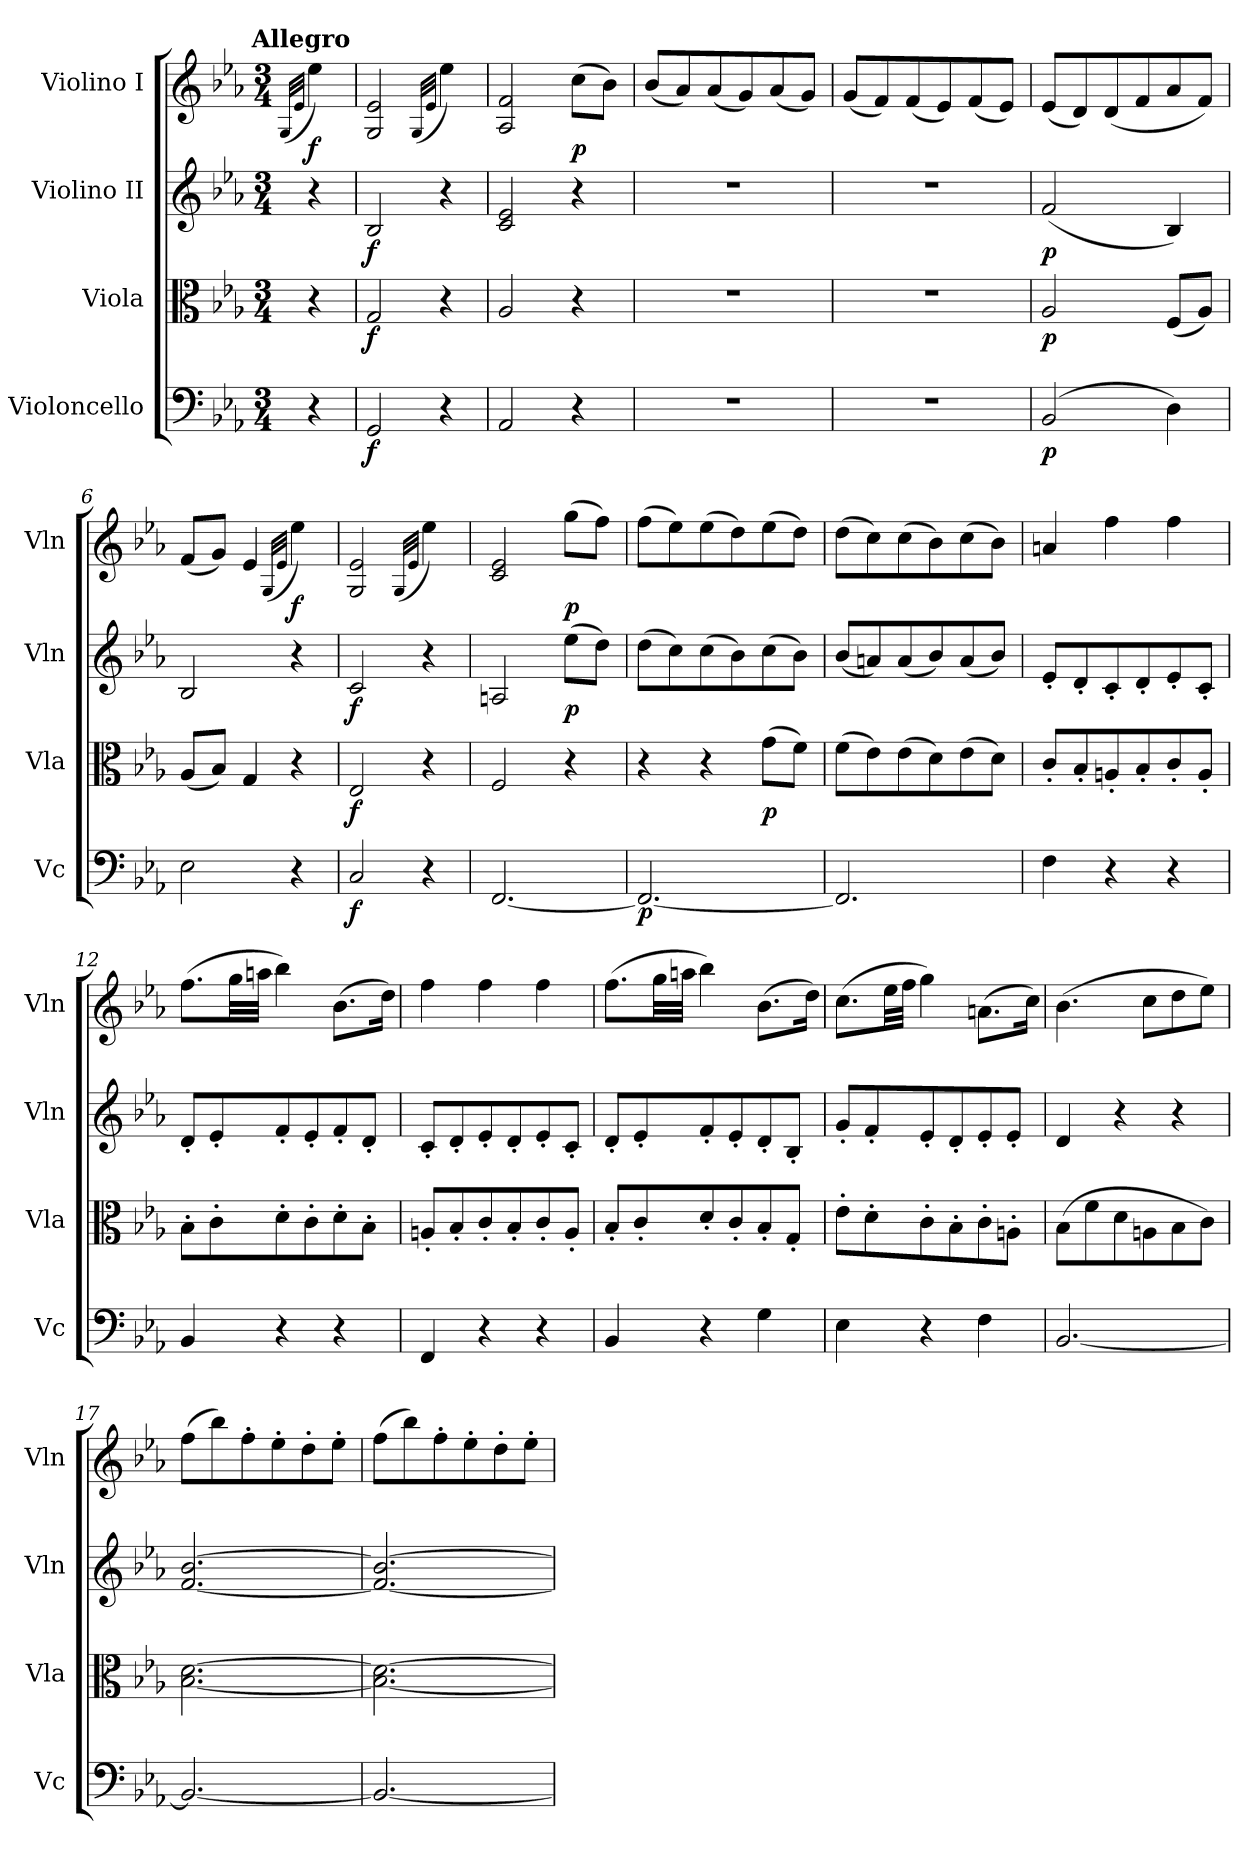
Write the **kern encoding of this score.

**kern	**dynam	**kern	**dynam	**kern	**dynam	**kern	**dynam
*part4	*part4	*part3	*part3	*part2	*part2	*part1	*part1
*staff4	*staff4	*staff3	*staff3	*staff2	*staff2	*staff1	*staff1
*I"Violoncello	*	*I"Viola	*	*I"Violino II	*	*I"Violino I	*
*I'Vc	*	*I'Vla	*	*I'Vln	*	*I'Vln	*
*clefF4	*	*clefC3	*	*clefG2	*	*clefG2	*
*k[b-e-a-]	*	*k[b-e-a-]	*	*k[b-e-a-]	*	*k[b-e-a-]	*
*E-:	*	*E-:	*	*E-:	*	*E-:	*
!!LO:TX:omd:t=Allegro
*M3/4	*	*M3/4	*	*M3/4	*	*M3/4	*
*MM120	*	*MM120	*	*MM120	*	*MM120	*
=	=	=	=	=	=	=	=
.	.	.	.	.	.	(32qGLLL	.
.	.	.	.	.	.	32qe-JJJ	.
4r	.	4r	.	4r	.	4ee-)	f
=1	=1	=1	=1	=1	=1	=1	=1
2GG	f	2G	f	2B-	f	2e- 2G	.
.	.	.	.	.	.	(32qGLLL	.
.	.	.	.	.	.	32qe-JJJ	.
4r	.	4r	.	4r	.	4ee-)	.
=2	=2	=2	=2	=2	=2	=2	=2
2AA-	.	2A-	.	2e- 2c	.	2f 2A-	.
4r	.	4r	.	4r	.	(8ccL	p
.	.	.	.	.	.	8b-J)	.
=3	=3	=3	=3	=3	=3	=3	=3
2.r	.	2.r	.	2.r	.	(8b-L	.
.	.	.	.	.	.	8a-)	.
.	.	.	.	.	.	(8a-	.
.	.	.	.	.	.	8g)	.
.	.	.	.	.	.	(8a-	.
.	.	.	.	.	.	8gJ)	.
=4	=4	=4	=4	=4	=4	=4	=4
2.r	.	2.r	.	2.r	.	(8gL	.
.	.	.	.	.	.	8f)	.
.	.	.	.	.	.	(8f	.
.	.	.	.	.	.	8e-)	.
.	.	.	.	.	.	(8f	.
.	.	.	.	.	.	8e-J)	.
=5	=5	=5	=5	=5	=5	=5	=5
(2BB-	p	2A-	p	(2f	p	(8e-L	.
.	.	.	.	.	.	8d)	.
.	.	.	.	.	.	(8d	.
.	.	.	.	.	.	8f	.
4D)	.	(8FL	.	4B-)	.	8a-	.
.	.	8A-J)	.	.	.	8fJ)	.
=6	=6	=6	=6	=6	=6	=6	=6
2E-	.	(8A-L	.	2B-	.	(8fL	.
.	.	8B-J)	.	.	.	8gJ)	.
.	.	4G	.	.	.	4e-	.
.	.	.	.	.	.	(32qGLLL	.
.	.	.	.	.	.	32qe-JJJ	.
4r	.	4r	.	4r	.	4ee-)	f
=7	=7	=7	=7	=7	=7	=7	=7
2C	f	2E-	f	2c	f	2e- 2G	.
.	.	.	.	.	.	(32qGLLL	.
.	.	.	.	.	.	32qe-JJJ	.
4r	.	4r	.	4r	.	4ee-)	.
=8	=8	=8	=8	=8	=8	=8	=8
[2.FF	.	2F	.	2An	.	2e- 2c	.
.	.	4r	.	(8ee-L	p	(8ggL	p
.	.	.	.	8ddJ)	.	8ffJ)	.
!!LO:LB:g=z
=9	=9	=9	=9	=9	=9	=9	=9
2.FF_	p	4r	.	(8ddL	.	(8ffL	.
.	.	.	.	8cc)	.	8ee-)	.
.	.	4r	.	(8cc	.	(8ee-	.
.	.	.	.	8b-)	.	8dd)	.
.	.	(8gL	p	(8cc	.	(8ee-	.
.	.	8fJ)	.	8b-J)	.	8ddJ)	.
=10	=10	=10	=10	=10	=10	=10	=10
2.FF]	.	(8fL	.	(8b-L	.	(8ddL	.
.	.	8e-)	.	8an)	.	8cc)	.
.	.	(8e-	.	(8a	.	(8cc	.
.	.	8d)	.	8b-)	.	8b-)	.
.	.	(8e-	.	(8a	.	(8cc	.
.	.	8dJ)	.	8b-J)	.	8b-J)	.
=11	=11	=11	=11	=11	=11	=11	=11
4F	.	8c'L	.	8e-'L	.	4an	.
.	.	8B-'	.	8d'	.	.	.
4r	.	8An'	.	8c'	.	4ff	.
.	.	8B-'	.	8d'	.	.	.
4r	.	8c'	.	8e-'	.	4ff	.
.	.	8A'J	.	8c'J	.	.	.
=12	=12	=12	=12	=12	=12	=12	=12
4BB-	.	8B-'L	.	8d'L	.	(8.ffL	.
.	.	8c'	.	8e-'	.	.	.
.	.	.	.	.	.	32ggLL	.
.	.	.	.	.	.	32aanJJJ	.
4r	.	8d'	.	8f'	.	4bb-)	.
.	.	8c'	.	8e-'	.	.	.
4r	.	8d'	.	8f'	.	(8.b-L	.
.	.	8B-'J	.	8d'J	.	.	.
.	.	.	.	.	.	16ddJk)	.
=13	=13	=13	=13	=13	=13	=13	=13
4FF	.	8An'L	.	8c'L	.	4ff	.
.	.	8B-'	.	8d'	.	.	.
4r	.	8c'	.	8e-'	.	4ff	.
.	.	8B-'	.	8d'	.	.	.
4r	.	8c'	.	8e-'	.	4ff	.
.	.	8A'J	.	8c'J	.	.	.
=14	=14	=14	=14	=14	=14	=14	=14
4BB-	.	8B-'L	.	8d'L	.	(8.ffL	.
.	.	8c'	.	8e-'	.	.	.
.	.	.	.	.	.	32ggLL	.
.	.	.	.	.	.	32aanJJJ	.
4r	.	8d'	.	8f'	.	4bb-)	.
.	.	8c'	.	8e-'	.	.	.
4G	.	8B-'	.	8d'	.	(8.b-L	.
.	.	8G'J	.	8B-'J	.	.	.
.	.	.	.	.	.	16ddJk)	.
!!LO:PB:g=z
=15	=15	=15	=15	=15	=15	=15	=15
4E-	.	8e-'L	.	8g'L	.	(8.ccL	.
.	.	8d'	.	8f'	.	.	.
.	.	.	.	.	.	32ee-LL	.
.	.	.	.	.	.	32ffJJJ	.
4r	.	8c'	.	8e-'	.	4gg)	.
.	.	8B-'	.	8d'	.	.	.
4F	.	8c'	.	8e-'	.	(8.anL	.
.	.	8An'J	.	8e-'J	.	.	.
.	.	.	.	.	.	16ccJk)	.
=16	=16	=16	=16	=16	=16	=16	=16
[2.BB-	.	(8B-L	.	4d	.	(4.b-	.
.	.	8f	.	.	.	.	.
.	.	8d	.	4r	.	.	.
.	.	8An	.	.	.	8ccL	.
.	.	8B-	.	4r	.	8dd	.
.	.	8cJ)	.	.	.	8ee-J)	.
=17	=17	=17	=17	=17	=17	=17	=17
2.BB-_	.	[2.d [2.B-	.	[2.b- [2.f	.	(8ffL	.
.	.	.	.	.	.	8bb-)	.
.	.	.	.	.	.	8ff'	.
.	.	.	.	.	.	8ee-'	.
.	.	.	.	.	.	8dd'	.
.	.	.	.	.	.	8ee-'J	.
=18	=18	=18	=18	=18	=18	=18	=18
2.BB-_	.	2.d_ 2.B-_	.	2.b-_ 2.f_	.	(8ffL	.
.	.	.	.	.	.	8bb-)	.
.	.	.	.	.	.	8ff'	.
.	.	.	.	.	.	8ee-'	.
.	.	.	.	.	.	8dd'	.
.	.	.	.	.	.	8ee-'J	.
=	=	=	=	=	=	=	=
*-	*-	*-	*-	*-	*-	*-	*-
